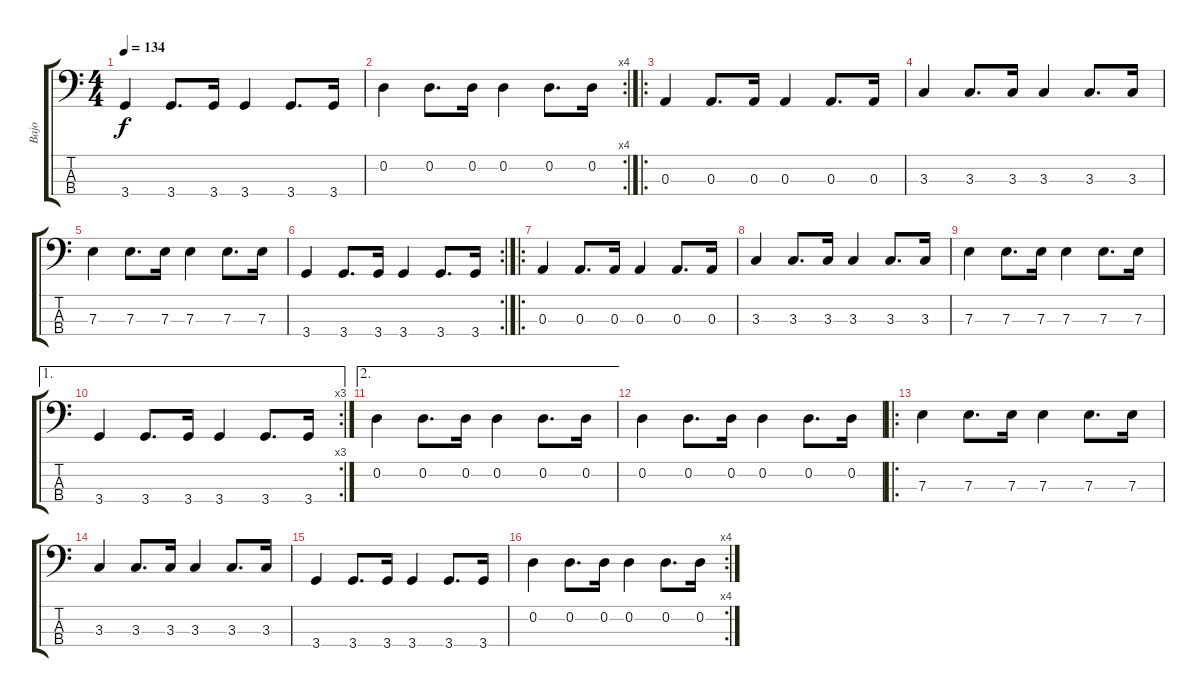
\track ("Bajo" "Bajo") {instrument electricbassfinger}
\staff {score tabs}
\tuning (G2 D2 A1 E1) {hide}
\ts (4 4)
\tempo 134
\clef f4
\ks c
3.4.4{dy f} 3.4.8{d} 3.4.16 3.4.4 3.4.8{d} 3.4.16 |
\rc 4
0.2.4 0.2.8{d} 0.2.16 0.2.4 0.2.8{d} 0.2.16 |
\ro
0.3.4 0.3.8{d} 0.3.16 0.3.4 0.3.8{d} 0.3.16 |
3.3.4 3.3.8{d} 3.3.16 3.3.4 3.3.8{d} 3.3.16 |
7.3.4 7.3.8{d} 7.3.16 7.3.4 7.3.8{d} 7.3.16 |
\rc 2
3.4.4 3.4.8{d} 3.4.16 3.4.4 3.4.8{d} 3.4.16 |
\ro
0.3.4 0.3.8{d} 0.3.16 0.3.4 0.3.8{d} 0.3.16 |
3.3.4 3.3.8{d} 3.3.16 3.3.4 3.3.8{d} 3.3.16 |
7.3.4 7.3.8{d} 7.3.16 7.3.4 7.3.8{d} 7.3.16 |
\ae 1
\rc 3
3.4.4 3.4.8{d} 3.4.16 3.4.4 3.4.8{d} 3.4.16 |
\ae 2
0.2.4 0.2.8{d} 0.2.16 0.2.4 0.2.8{d} 0.2.16 |
0.2.4 0.2.8{d} 0.2.16 0.2.4 0.2.8{d} 0.2.16 |
\ro
7.3.4 7.3.8{d} 7.3.16 7.3.4 7.3.8{d} 7.3.16 |
3.3.4 3.3.8{d} 3.3.16 3.3.4 3.3.8{d} 3.3.16 |
3.4.4 3.4.8{d} 3.4.16 3.4.4 3.4.8{d} 3.4.16 |
\rc 4
0.2.4 0.2.8{d} 0.2.16 0.2.4 0.2.8{d} 0.2.16
